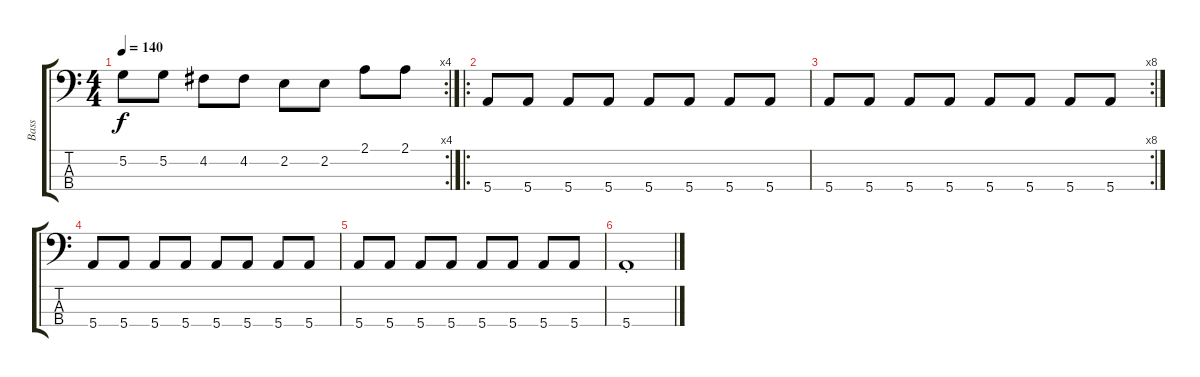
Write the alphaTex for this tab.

\track ("Bass" "Bass") {instrument electricbassfinger}
\staff {score tabs}
\tuning (G2 D2 A1 E1) {hide}
\rc 4
\ts (4 4)
\tempo 140
\clef f4
\ks c
5.2.8{dy f} 5.2.8 4.2.8 4.2.8 2.2.8 2.2.8 2.1.8 2.1.8 |
\ro
5.4.8 5.4.8 5.4.8 5.4.8 5.4.8 5.4.8 5.4.8 5.4.8 |
\rc 8
5.4.8 5.4.8 5.4.8 5.4.8 5.4.8 5.4.8 5.4.8 5.4.8 |
5.4.8 5.4.8 5.4.8 5.4.8 5.4.8 5.4.8 5.4.8 5.4.8 |
5.4.8 5.4.8 5.4.8 5.4.8 5.4.8 5.4.8 5.4.8 5.4.8 |
5.4{st}.1
